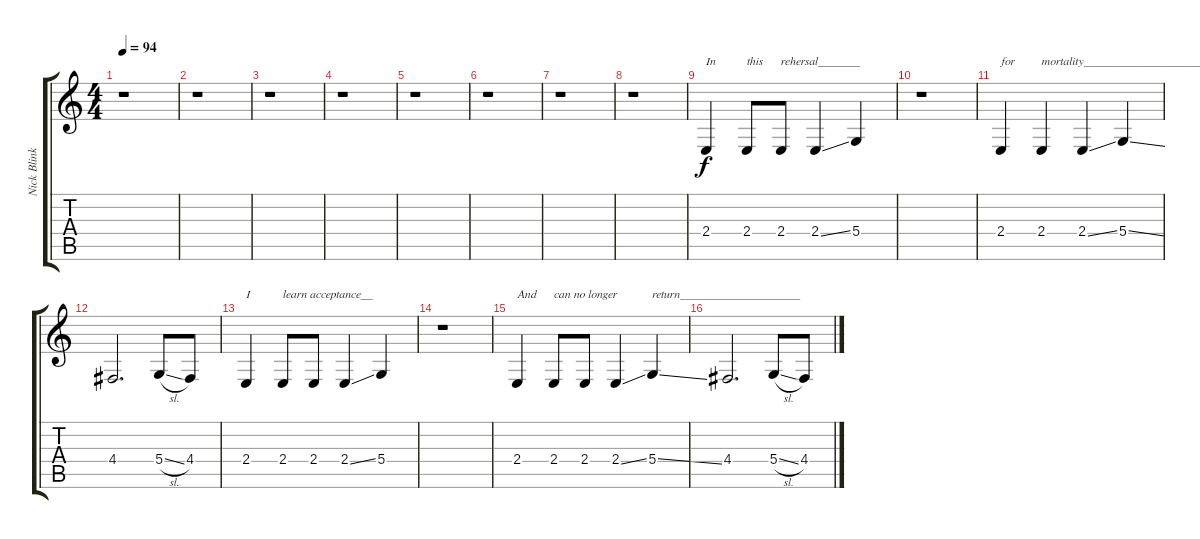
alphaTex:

\track ("Nick Blinko (Vocals)" "Nick Blink") {instrument lead2sawtooth}
\staff {score tabs}
\tuning (E4 B3 G3 D3 A2 E2) {hide}
\ts (4 4)
\tempo 94
\clef g2
\ks c
r.1{dy f instrument lead2sawtooth} |
r.1 |
r.1 |
r.1 |
r.1 |
r.1 |
r.1 |
r.1 |
2.4.4{txt "In"} 2.4.8{txt "this"} 2.4.8{txt "rehersal_______"} 2.4{ss}.4 5.4.4 |
r.1 |
2.4.4{txt "for"} 2.4.4{txt "mortality_________________________"} 2.4{ss}.4 5.4{ss}.4 |
4.4.2{d} 5.4{sl}.8 4.4.8 |
2.4.4{txt "I"} 2.4.8{txt "learn acceptance__"} 2.4.8 2.4{ss}.4 5.4.4 |
r.1 |
2.4.4{txt "And"} 2.4.8{txt "can no longer"} 2.4.8 2.4{ss}.4 5.4{ss}.4{txt "return____________________"} |
4.4.2{d} 5.4{sl}.8 4.4{sl}.8
